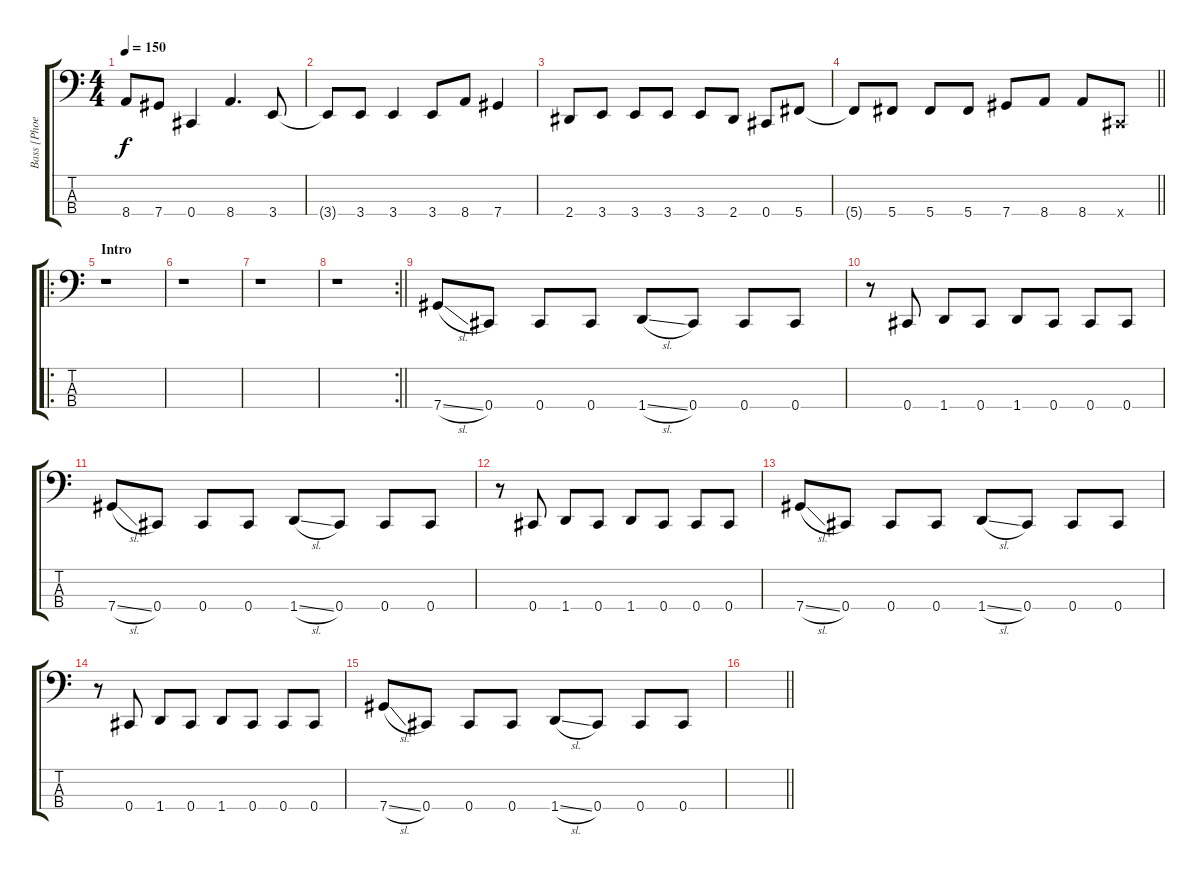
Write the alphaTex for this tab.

\track ("Bass [Phoenix]" "Bass [Phoe") {instrument electricbassfinger}
\staff {score tabs}
\tuning (Gb2 Db2 Ab1 Db1) {hide}
\ts (4 4)
\tempo 150
\clef f4
\ks c
8.4.8{dy f} 7.4.8 0.4.4 8.4.4{d} 3.4.8 |
3.4{t}.8 3.4.8 3.4.4 3.4.8 8.4.8 7.4.4 |
2.4.8 3.4.8 3.4.8 3.4.8 3.4.8 2.4.8 0.4.8 5.4.8 |
\barLineRight lightlight
5.4{t}.8 5.4.8 5.4.8 5.4.8 7.4.8 8.4.8 8.4.8 0.4{x}.8 |
\ro
\section ("" "Intro")
r.1{volume 11} |
r.1 |
r.1 |
\rc 2
\barLineRight lightlight
r.1 |
7.4{sl}.8 0.4.8 0.4.8 0.4.8 1.4{sl}.8 0.4.8 0.4.8 0.4.8 |
r.8 0.4.8 1.4.8 0.4.8 1.4.8 0.4.8 0.4.8 0.4.8 |
7.4{sl}.8 0.4.8 0.4.8 0.4.8 1.4{sl}.8 0.4.8 0.4.8 0.4.8 |
r.8 0.4.8 1.4.8 0.4.8 1.4.8 0.4.8 0.4.8 0.4.8 |
7.4{sl}.8 0.4.8 0.4.8 0.4.8 1.4{sl}.8 0.4.8 0.4.8 0.4.8 |
r.8 0.4.8 1.4.8 0.4.8 1.4.8 0.4.8 0.4.8 0.4.8 |
7.4{sl}.8 0.4.8 0.4.8 0.4.8 1.4{sl}.8 0.4.8 0.4.8 0.4.8 |
\barLineRight lightlight
